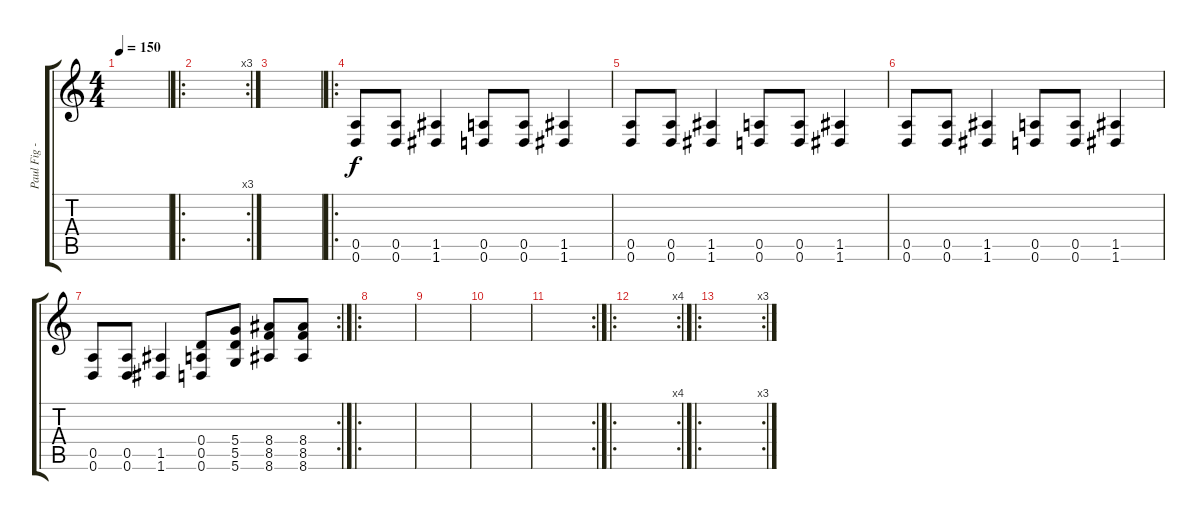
\track ("Paul Fig - Muted Guitar" "Paul Fig -") {instrument acousticguitarnylon}
\staff {score tabs}
\tuning (E4 B3 G3 D3 A2 D2) {hide}
\ts (4 4)
\tempo 150
\clef g2
\ks c
|
\ro
\rc 3
|
|
\ro
(0.5 0.6).8 (0.5 0.6).8 (1.5 1.6).4 (0.5 0.6).8 (0.5 0.6).8 (1.5 1.6).4 |
(0.5 0.6).8 (0.5 0.6).8 (1.5 1.6).4 (0.5 0.6).8 (0.5 0.6).8 (1.5 1.6).4 |
(0.5 0.6).8 (0.5 0.6).8 (1.5 1.6).4 (0.5 0.6).8 (0.5 0.6).8 (1.5 1.6).4 |
\rc 2
(0.5 0.6).8 (0.5 0.6).8 (1.5 1.6).4 (0.4 0.5 0.6).8 (5.4 5.5 5.6).8 (8.4 8.5 8.6).8 (8.4 8.5 8.6).8 |
\ro
|
|
|
\rc 2
|
\ro
\rc 4
|
\ro
\rc 3
